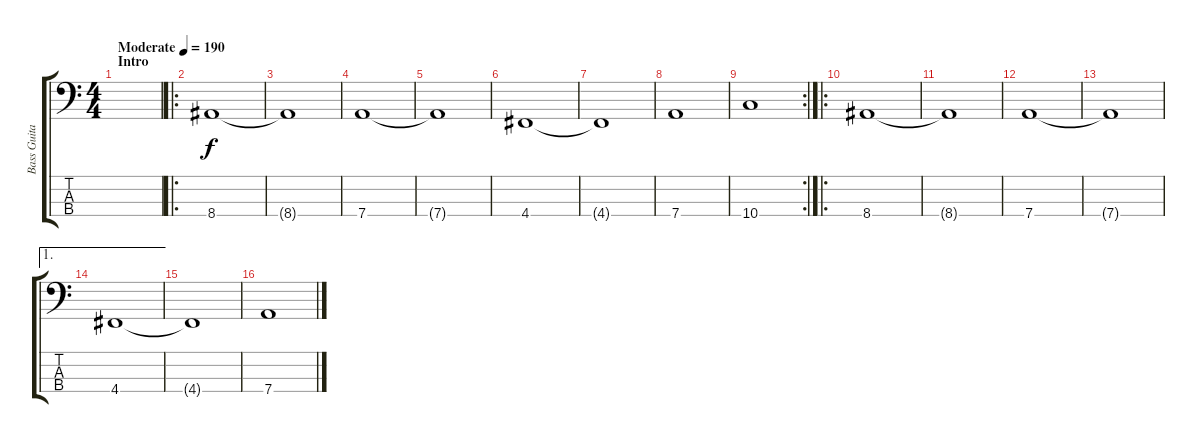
\track ("Bass Guitar" "Bass Guita") {instrument electricbasspick}
\staff {score tabs}
\tuning (G2 D2 A1 D1) {hide}
\ts (4 4)
\section ("" "Intro")
\tempo (190 "Moderate")
\clef f4
\ks c
|
\ro
8.4.1 |
8.4{t}.1 |
7.4.1 |
7.4{t}.1 |
4.4.1 |
4.4{t}.1 |
7.4.1 |
\rc 2
10.4.1 |
\ro
8.4.1 |
8.4{t}.1 |
7.4.1 |
7.4{t}.1 |
\ae 1
4.4.1 |
4.4{t}.1 |
7.4.1
